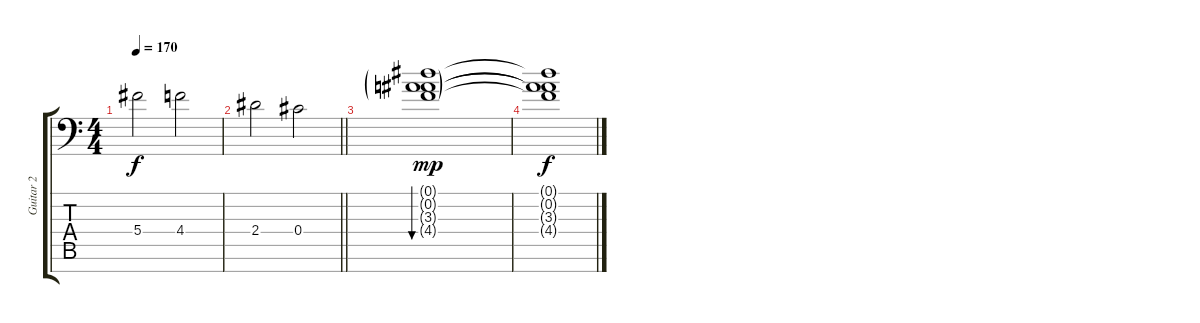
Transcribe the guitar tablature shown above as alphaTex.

\track ("Guitar 2" "Guitar 2") {instrument overdrivenguitar}
\staff {score tabs}
\tuning (Eb4 Bb3 Gb3 Db3 Ab2 Eb2 Bb1) {hide}
\ts (4 4)
\tempo 170
\clef f4
\ks c
5.4.2{dy f} 4.4.2 |
\barLineRight lightlight
2.4.2 0.4.2 |
(0.1{g} 0.2{g} 3.3{g} 4.4{g}).1{bu 240 dy mp} |
(0.1{t} 0.2{t} 3.3{t} 4.4{t}).1{dy f}
